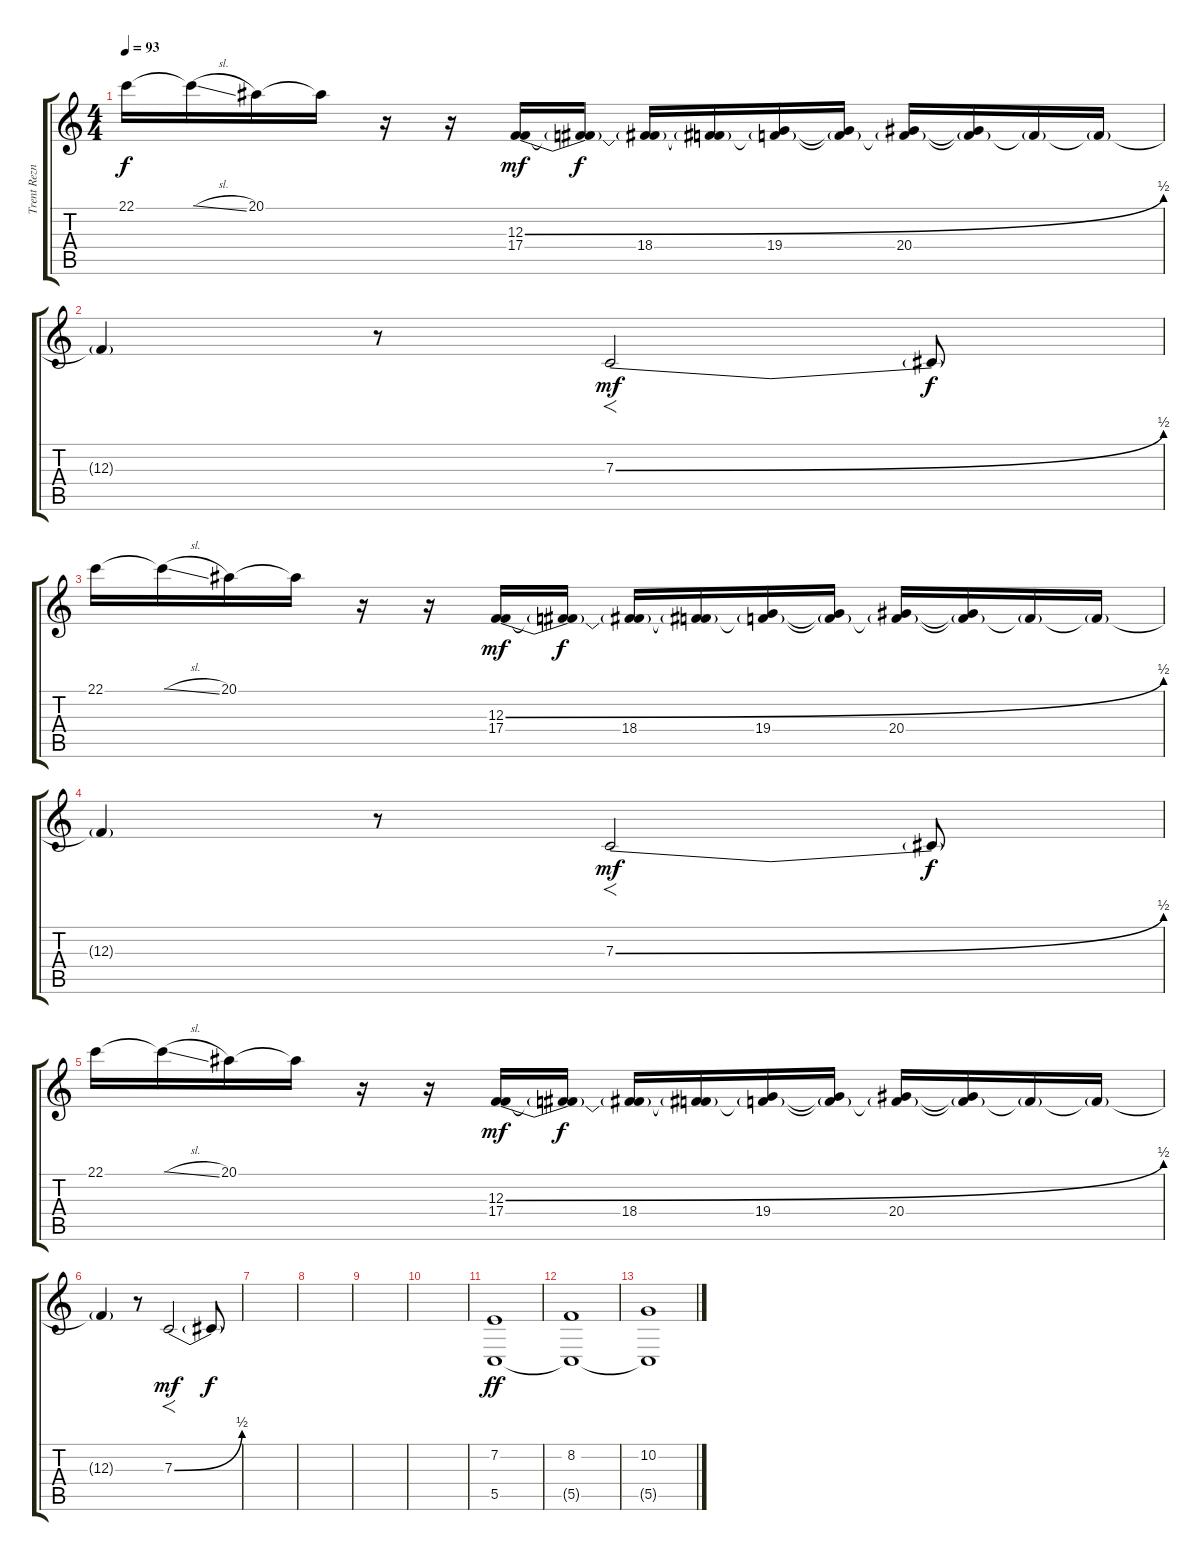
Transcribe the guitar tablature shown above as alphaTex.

\track ("Trent Reznor" "Trent Rezn") {instrument recorder}
\staff {score tabs}
\tuning (D4 A3 F3 C3 G2 C2) {hide}
\ts (4 4)
\tempo 93
\clef g2
\ks c
22.1.16{dy f} 22.1{sl t}.16 20.1.16 20.1{t}.16 r.16 r.16 (12.3{be (bend 0 0 60 2)} 17.4).16{dy mf} (12.3{t} 17.4{t}).16{dy f} (12.3{t} 18.4).16 (12.3{t} 18.4{t}).16 (12.3{t} 19.4).16 (12.3{t} 19.4{t}).16 (12.3{t} 20.4).16 (12.3{t} 20.4{t}).16 12.3{t}.16 12.3{t}.16 |
12.3{t}.4 r.8 7.3{be (bend 0 0 60 2)}.2{f dy mf} 7.3{t}.8{dy f} |
22.1.16{instrument lead2sawtooth} 22.1{sl t}.16 20.1.16 20.1{t}.16 r.16 r.16 (12.3{be (bend 0 0 60 2)} 17.4).16{dy mf} (12.3{t} 17.4{t}).16{dy f} (12.3{t} 18.4).16 (12.3{t} 18.4{t}).16 (12.3{t} 19.4).16 (12.3{t} 19.4{t}).16 (12.3{t} 20.4).16 (12.3{t} 20.4{t}).16 12.3{t}.16 12.3{t}.16 |
12.3{t}.4 r.8 7.3{be (bend 0 0 60 2)}.2{f dy mf} 7.3{t}.8{dy f} |
22.1.16 22.1{sl t}.16 20.1.16 20.1{t}.16 r.16 r.16 (12.3{be (bend 0 0 60 2)} 17.4).16{dy mf} (12.3{t} 17.4{t}).16{dy f} (12.3{t} 18.4).16 (12.3{t} 18.4{t}).16 (12.3{t} 19.4).16 (12.3{t} 19.4{t}).16 (12.3{t} 20.4).16 (12.3{t} 20.4{t}).16 12.3{t}.16 12.3{t}.16 |
12.3{t}.4 r.8 7.3{be (bend 0 0 60 2)}.2{f dy mf} 7.3{t}.8{dy f} |
|
|
|
|
(7.2 5.5).1{dy ff instrument pad5bowed} |
(8.2 5.5{t}).1 |
(10.2 5.5{t}).1
